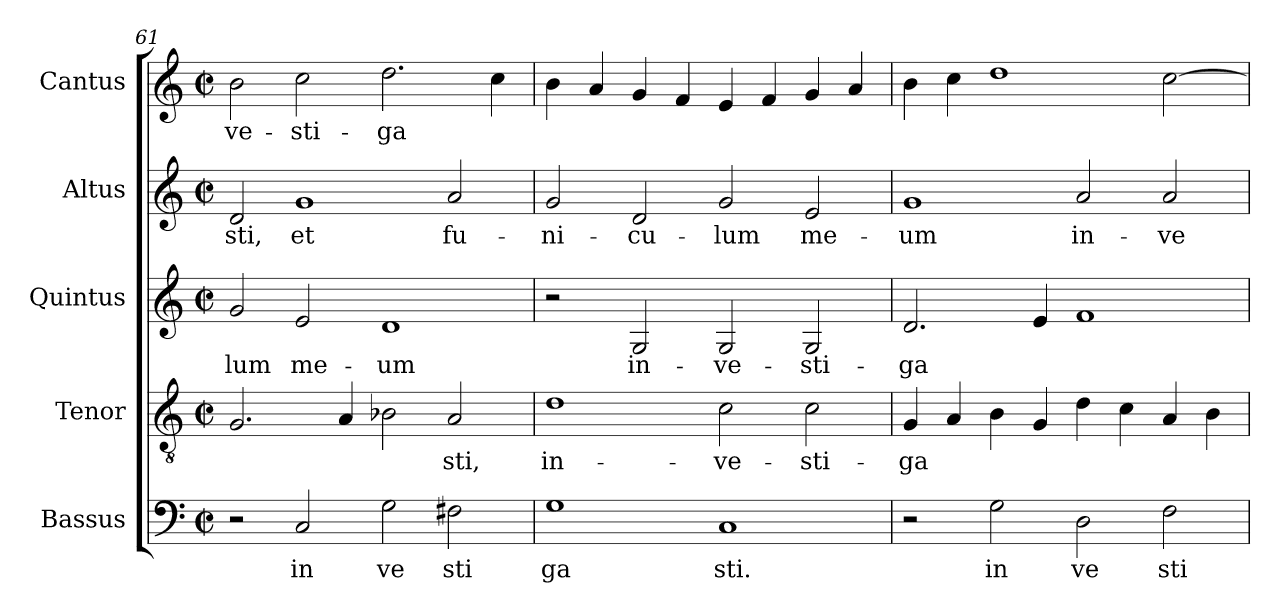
**kern	**text	**kern	**text	**kern	**text	**kern	**text	**kern	**text
*part5	*part5	*part4	*part4	*part3	*part3	*part2	*part2	*part1	*part1
*staff5	*staff5	*staff4	*staff4	*staff3	*staff3	*staff2	*staff2	*staff1	*staff1
*I"Bassus	*	*I"Tenor	*	*I"Quintus	*	*I"Altus	*	*I"Cantus	*
*clefF4	*	*clefGv2	*	*clefG2	*	*clefG2	*	*clefG2	*
*k[]	*	*k[]	*	*k[]	*	*k[]	*	*k[]	*
*C:	*	*C:	*	*C:	*	*C:	*	*C:	*
*M2/2	*	*M2/2	*	*M2/2	*	*M2/2	*	*M2/2	*
*met(c|)	*	*met(c|)	*	*met(c|)	*	*met(c|)	*	*met(c|)	*
=61	=61	=61	=61	=61	=61	=61	=61	=61	=61
!	!	!	!LO:LY:b:cj	!	!LO:LY:b:cj	!	!LO:LY:b:cj	!	!LO:LY:b:cj
2r	.	2.G/	--	2g/	-lum	2d/	-sti,	2b\	-ve-
!	!LO:LY:b:cj	!	!	!	!LO:LY:b:cj	!	!LO:LY:b:cj	!	!LO:LY:b:cj
2C/	in	.	.	2e/	me-	1g	et	2cc\	-sti-
!	!	!	!LO:LY:b:cj	!	!	!	!	!	!
.	.	4A/	--	.	.	.	.	.	.
!	!LO:LY:b:cj	!	!LO:LY:b:cj	!	!LO:LY:b:cj	!	!	!	!LO:LY:b:cj
2G\	ve	2B-X\	--	1d	-um	.	.	2.dd\	-ga-
!	!LO:LY:b:cj	!	!LO:LY:b:cj	!	!	!	!LO:LY:b:cj	!	!
2F#X\	sti	2A/	-sti,	.	.	2a/	fu-	.	.
!	!	!	!	!	!	!	!	!	!LO:LY:b:cj
.	.	.	.	.	.	.	.	4cc\	--
=62	=62	=62	=62	=62	=62	=62	=62	=62	=62
!	!LO:LY:b:cj	!	!LO:LY:b:cj	!	!	!	!LO:LY:b:cj	!	!LO:LY:b:cj
1G	ga	1d	in-	2r	.	2g/	-ni-	4b\	--
!	!	!	!	!	!	!	!	!	!LO:LY:b:cj
.	.	.	.	.	.	.	.	4a/	--
!	!	!	!	!	!LO:LY:b:cj	!	!LO:LY:b:cj	!	!LO:LY:b:cj
.	.	.	.	2G/	in-	2d/	-cu-	4g/	--
!	!	!	!	!	!	!	!	!	!LO:LY:b:cj
.	.	.	.	.	.	.	.	4f/	--
!	!LO:LY:b:cj	!	!LO:LY:b:cj	!	!LO:LY:b:cj	!	!LO:LY:b:cj	!	!LO:LY:b:cj
1C	sti.	2c\	-ve-	2G/	-ve-	2g/	-lum	4e/	--
!	!	!	!	!	!	!	!	!	!LO:LY:b:cj
.	.	.	.	.	.	.	.	4f/	--
!	!	!	!LO:LY:b:cj	!	!LO:LY:b:cj	!	!LO:LY:b:cj	!	!LO:LY:b:cj
.	.	2c\	-sti-	2G/	-sti-	2e/	me-	4g/	--
!	!	!	!	!	!	!	!	!	!LO:LY:b:cj
.	.	.	.	.	.	.	.	4a/	--
=63	=63	=63	=63	=63	=63	=63	=63	=63	=63
!	!	!	!LO:LY:b:cj	!	!LO:LY:b:cj	!	!LO:LY:b:cj	!	!LO:LY:b:cj
2r	.	4G/	-ga-	2.d/	-ga-	1g	-um	4b\	--
!	!	!	!LO:LY:b:cj	!	!	!	!	!	!LO:LY:b:cj
.	.	4A/	--	.	.	.	.	4cc\	--
!	!LO:LY:b:cj	!	!LO:LY:b:cj	!	!	!	!	!	!LO:LY:b:cj
2G\	in	4B\	--	.	.	.	.	1dd	--
!	!	!	!LO:LY:b:cj	!	!LO:LY:b:cj	!	!	!	!
.	.	4G/	--	4e/	--	.	.	.	.
!	!LO:LY:b:cj	!	!LO:LY:b:cj	!	!LO:LY:b:cj	!	!LO:LY:b:cj	!	!
2D\	ve	4d\	--	1f	--	2a/	in-	.	.
!	!	!	!LO:LY:b:cj	!	!	!	!	!	!
.	.	4c\	--	.	.	.	.	.	.
!	!LO:LY:b:cj	!	!LO:LY:b:cj	!	!	!	!LO:LY:b:cj	!	!LO:LY:b:cj
2F\	sti	4A/	--	.	.	2a/	-ve-	[>2cc\	--
!	!	!	!LO:LY:b:cj	!	!	!	!	!	!
.	.	4B\	--	.	.	.	.	.	.
=	=	=	=	=	=	=	=	=	=
*-	*-	*-	*-	*-	*-	*-	*-	*-	*-
